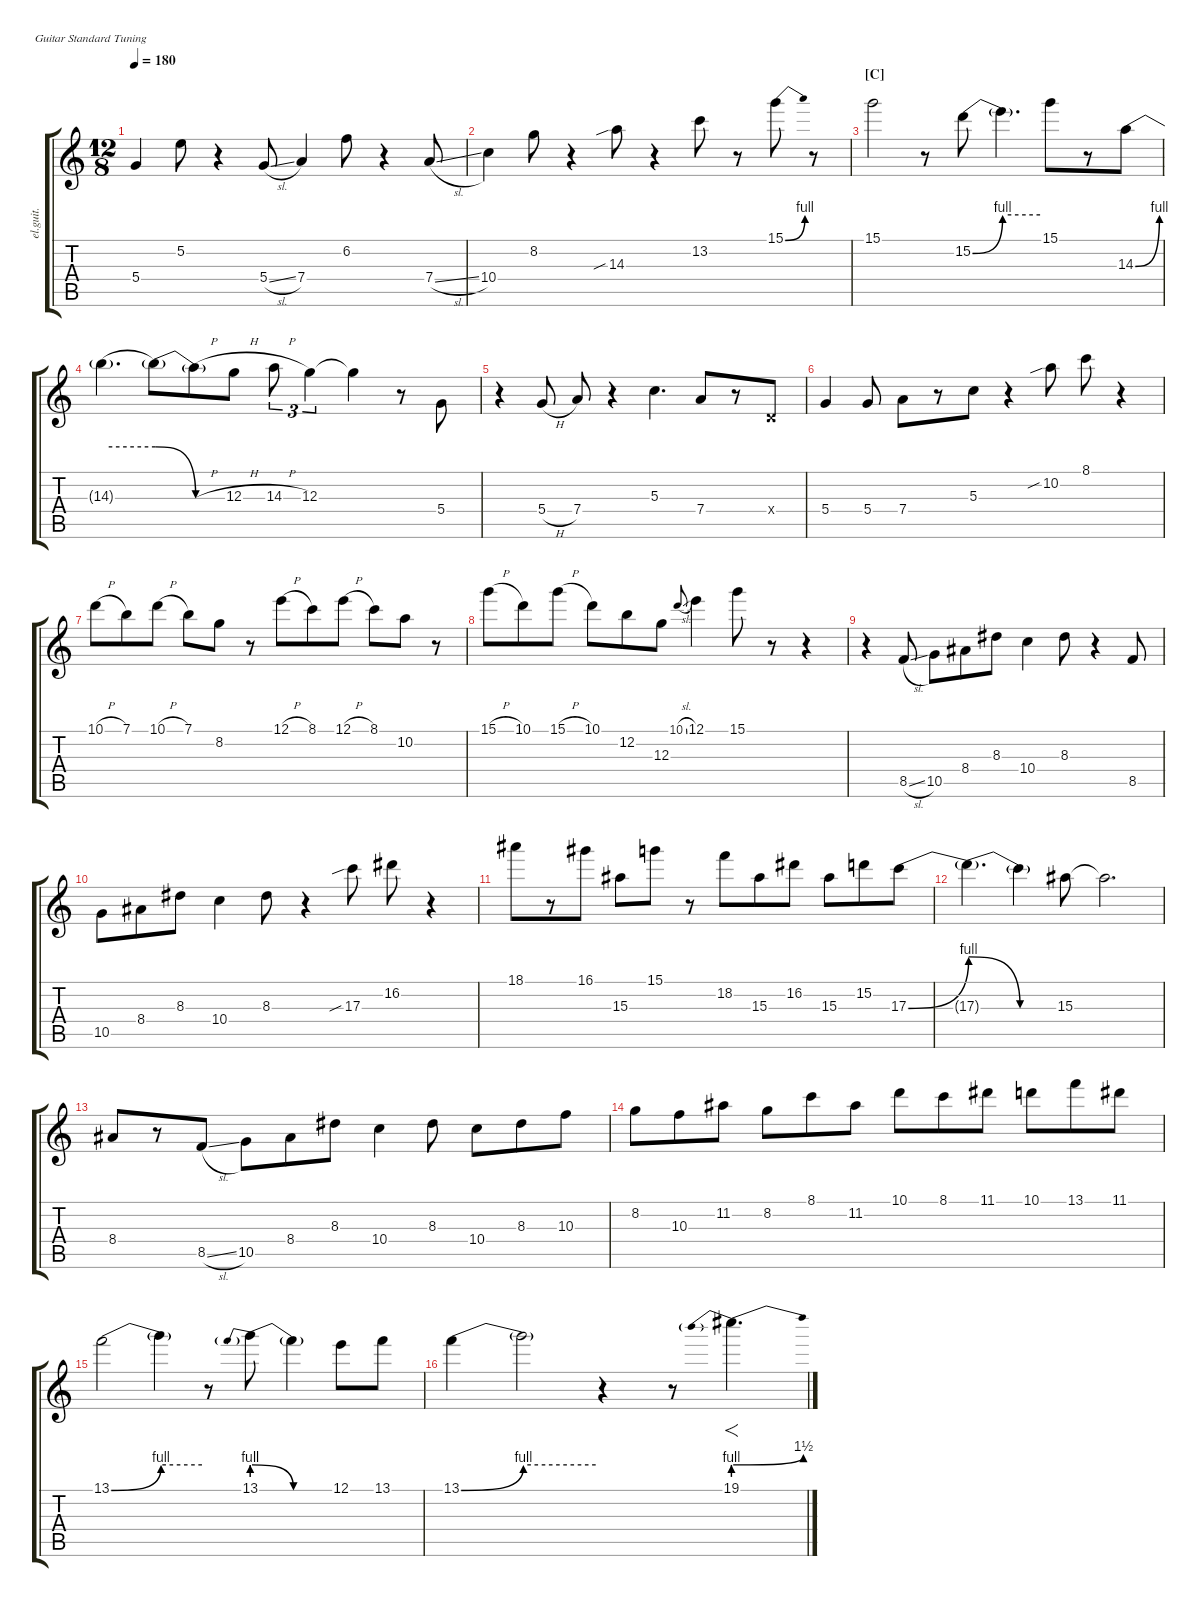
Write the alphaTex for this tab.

\defaultSystemsLayout 2
\hideDynamics
\track ("高中正義 Lead" "el.guit.") {defaultSystemsLayout 2 instrument electricguitarclean}
\staff {score tabs}
\tuning (E4 B3 G3 D3 A2 E2)
\ts (12 8)
\tempo 180
\clef g2
\ks c
5.4.4{dy mf beam Up} 5.2.8{beam Down} r.4{beam Down} 5.4{sl}.8{beam Up} 7.4.4{beam Up} 6.2.8{beam Down} r.4{beam Down} 7.4{sl}.8{beam Up} |
10.4.4{beam Down} 8.2.8{beam Down} r.4{beam Down} 14.3{sib}.8{beam Down} r.4{beam Down} 13.2.8{beam Down} r.8{beam Down} 15.1{be (bend 0 0 15 4)}.8{beam Down} r.8{beam Down} |
\section ("C" "")
15.1.2{beam Down} r.8{beam Down} 15.2{be (bend 0 0 15 4)}.8{beam Down} 15.2{be (hold 0 4 15 4) t}.4{d beam Down} 15.1.8{beam Down} r.8{beam Down} 14.3{be (bend 0 0 15 4)}.8{beam Down} |
14.3{be (hold 0 4 60 4) t}.4{d beam Down} 14.3{be (release 0 4 59.4 0) t}.8{beam Down} 14.3{be (hold 0 0 60 0) h t}.8{beam Down} 12.3{h}.8{beam Down} 14.3{h}.8{tu (3 2) beam Down} 12.3.4{tu (3 2) beam Down} 12.3{t}.4{beam Down} r.8{beam Down} 5.4.8{beam Up} |
r.4{beam Down} 5.4{h}.8{beam Up} 7.4.8{beam Up} r.4{beam Down} 5.3.4{d beam Down} 7.4.8{beam Up} r.8{beam Up} 0.4{x}.8{beam Up} |
5.4.4{beam Up} 5.4.8{beam Up} 7.4.8{beam Down} r.8{beam Down} 5.3.8{beam Down} r.4{beam Down} 10.2{sib}.8{beam Down} 8.1.8{beam Down} r.4{beam Down} |
10.1{h}.8{beam Down} 7.1.8{beam Down} 10.1{h}.8{beam Down} 7.1.8{beam Down} 8.2.8{beam Down} r.8{beam Down} 12.1{h}.8{beam Down} 8.1.8{beam Down} 12.1{h}.8{beam Down} 8.1.8{beam Down} 10.2.8{beam Down} r.8{beam Down} |
15.1{h}.8{beam Down} 10.1.8{beam Down} 15.1{h}.8{beam Down} 10.1.8{beam Down} 12.2.8{beam Down} 12.3.8{beam Down} 10.1{sl}.8{gr onbeat beam Up} 12.1.4{beam Down} 15.1.8{beam Down} r.8{beam Down} r.4{beam Down} |
r.4{beam Down} 8.5{sl}.8{beam Up} 10.5.8{beam Down} 8.4{acc #}.8{beam Down} 8.3{acc #}.8{beam Down} 10.4.4{beam Down} 8.3{acc #}.8{beam Down} r.4{beam Down} 8.5.8{beam Up} |
10.5.8{beam Down} 8.4{acc #}.8{beam Down} 8.3{acc #}.8{beam Down} 10.4.4{beam Down} 8.3{acc #}.8{beam Down} r.4{beam Down} 17.3{sib}.8{beam Down} 16.2{acc #}.8{beam Down} r.4{beam Down} |
18.1{acc #}.8{beam Down} r.8{beam Down} 16.1{acc #}.8{beam Down} 15.3{acc #}.8{beam Down} 15.1.8{beam Down} r.8{beam Down} 18.2.8{beam Down} 15.3{acc #}.8{beam Down} 16.2{acc #}.8{beam Down} 15.3{acc #}.8{beam Down} 15.2.8{beam Down} 17.3{be (bend 0 0 15 4)}.8{beam Down} |
17.3{be (release 58.8 4 59.4 0) t}.4{d beam Down} 17.3{be (hold 0 0 60 0) t}.4{beam Down} 15.3{acc #}.8{beam Down} 15.3{t acc #}.2{d beam Down} |
8.4{acc #}.8{beam Up} r.8{beam Up} 8.5{sl}.8{beam Up} 10.5.8{beam Down} 8.4{acc #}.8{beam Down} 8.3{acc #}.8{beam Down} 10.4.4{beam Down} 8.3{acc #}.8{beam Down} 10.4.8{beam Down} 8.3{acc #}.8{beam Down} 10.3.8{beam Down} |
8.2.8{beam Down} 10.3.8{beam Down} 11.2{acc #}.8{beam Down} 8.2.8{beam Down} 8.1.8{beam Down} 11.2{acc #}.8{beam Down} 10.1.8{beam Down} 8.1.8{beam Down} 11.1{acc #}.8{beam Down} 10.1.8{beam Down} 13.1.8{beam Down} 11.1{acc #}.8{beam Down} |
13.1{be (bend 0 0 59.4 4)}.2{beam Down} 13.1{be (hold 0 4 60 4) t}.4{beam Down} r.8{beam Down} 13.1{be (prebendrelease 0 4 15 0)}.8{beam Down} 13.1{be (hold 0 0 60 0) t}.4{beam Down} 12.1.8{beam Down} 13.1.8{beam Down} |
13.1{be (bend 0 0 15 4)}.4{beam Down} 13.1{be (hold 0 4 60 4) t}.2{beam Down} r.4{beam Down} r.8{beam Down} 19.1{be (prebendbend 0 4 59.4 6)}.4{f d beam Down}
